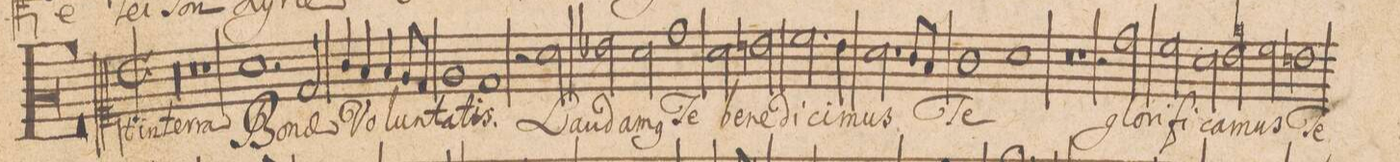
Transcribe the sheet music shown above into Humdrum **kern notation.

**kern	**text
*I"CANTVS.	*
*clefC1	*
*k[]	*
*met(C|)	*
*M2/1	*
00r	.
=2-	=2-
=3-	=3-
0r	.
=4-	=4-
1r	.
1.a	Bo-
=5-	=5-
2d/	-nae
4g/	Vo-
4f/	.
4f/	-lun-
8e/L	.
8d/J	.
=6-	=6-
1e	-ta-
1d	-tis.
=7-	=7-
2r	.
*2\right	*
2a\	Lau-
2b-X\	-da-
2a\	-m(us)
=8-	=8-
1dd	Te
2a\	be-
2bn\	-ne-
=9-	=9-
2.cc\	-di-
4b\	.
2.a\	-ci-
8g/L	.
8f/J	.
=10-	=10-
1g	-mus
1a	Te
=11-	=11-
0r	.
=12-	=12-
1r	.
2r	.
2dd\	glo-
=13-	=13-
2cc\	-ri-
2a\	-fi-
2bn\	-ca-
2cc\	-mus
=14-	=14-
1bn	Te
*-	*-
